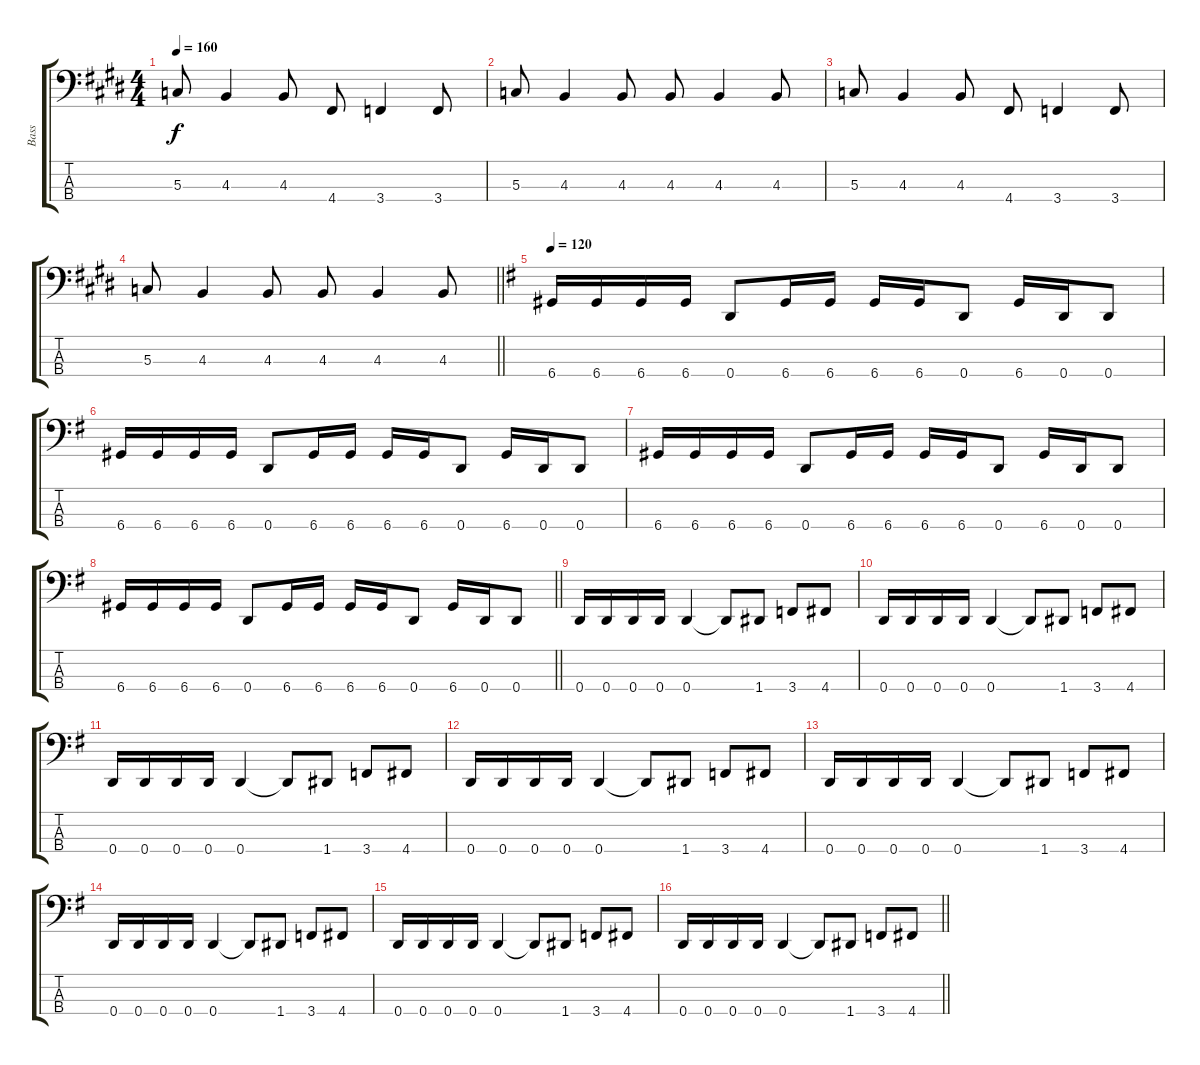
\track ("Bass" "Bass") {instrument electricbasspick}
\staff {score tabs}
\tuning (F2 C2 G1 D1) {hide}
\ts (4 4)
\tempo 160
\clef f4
\ks c#minor
5.3.8{dy f} 4.3.4 4.3.8 4.4.8 3.4.4 3.4.8 |
5.3.8 4.3.4 4.3.8 4.3.8 4.3.4 4.3.8 |
5.3.8 4.3.4 4.3.8 4.4.8 3.4.4 3.4.8 |
\barLineRight lightlight
5.3.8 4.3.4 4.3.8 4.3.8 4.3.4 4.3.8 |
\tempo 120
\ks eminor
6.4.16 6.4.16 6.4.16 6.4.16 0.4.8 6.4.16 6.4.16 6.4.16 6.4.16 0.4.8 6.4.16 0.4.16 0.4.8 |
6.4.16 6.4.16 6.4.16 6.4.16 0.4.8 6.4.16 6.4.16 6.4.16 6.4.16 0.4.8 6.4.16 0.4.16 0.4.8 |
6.4.16 6.4.16 6.4.16 6.4.16 0.4.8 6.4.16 6.4.16 6.4.16 6.4.16 0.4.8 6.4.16 0.4.16 0.4.8 |
\barLineRight lightlight
6.4.16 6.4.16 6.4.16 6.4.16 0.4.8 6.4.16 6.4.16 6.4.16 6.4.16 0.4.8 6.4.16 0.4.16 0.4.8 |
0.4.16 0.4.16 0.4.16 0.4.16 0.4.4 0.4{t}.8 1.4.8 3.4.8 4.4.8 |
0.4.16 0.4.16 0.4.16 0.4.16 0.4.4 0.4{t}.8 1.4.8 3.4.8 4.4.8 |
0.4.16 0.4.16 0.4.16 0.4.16 0.4.4 0.4{t}.8 1.4.8 3.4.8 4.4.8 |
0.4.16 0.4.16 0.4.16 0.4.16 0.4.4 0.4{t}.8 1.4.8 3.4.8 4.4.8 |
0.4.16 0.4.16 0.4.16 0.4.16 0.4.4 0.4{t}.8 1.4.8 3.4.8 4.4.8 |
0.4.16 0.4.16 0.4.16 0.4.16 0.4.4 0.4{t}.8 1.4.8 3.4.8 4.4.8 |
0.4.16 0.4.16 0.4.16 0.4.16 0.4.4 0.4{t}.8 1.4.8 3.4.8 4.4.8 |
\barLineRight lightlight
0.4.16 0.4.16 0.4.16 0.4.16 0.4.4 0.4{t}.8 1.4.8 3.4.8 4.4.8
